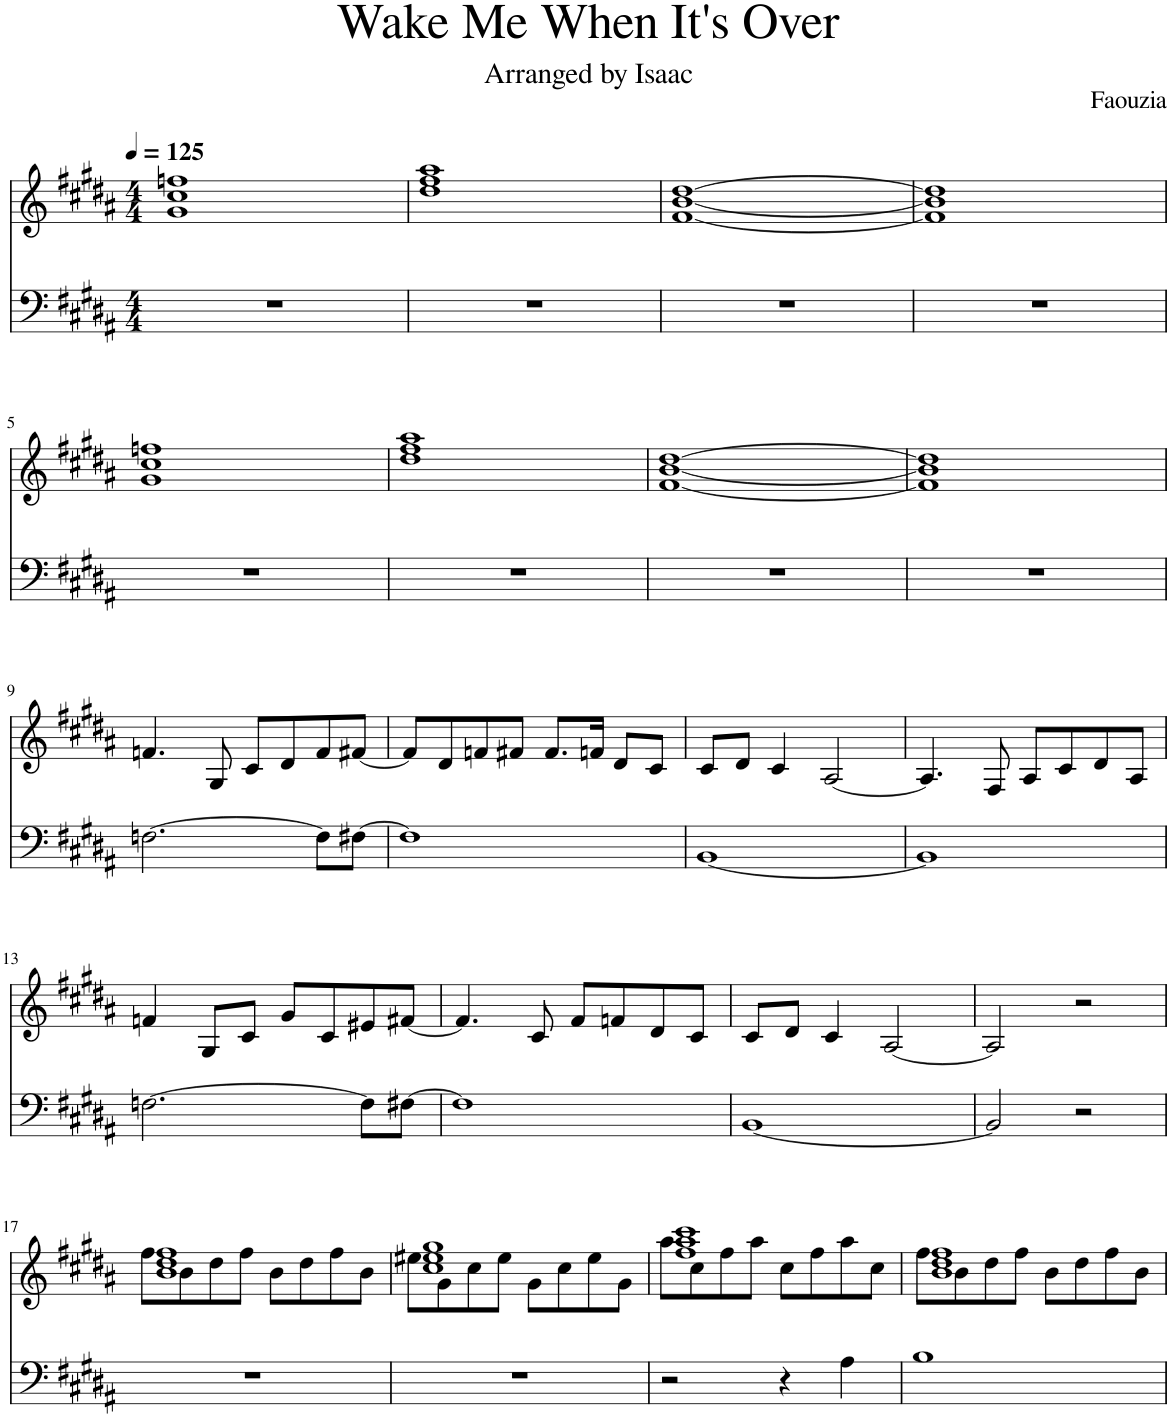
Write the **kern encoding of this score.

**kern	**kern
*part1	*part1
*staff2	*staff1
*I"Piano	*
*I'Pno.	*
*clefF4	*clefG2
*k[f#c#g#d#a#]	*k[f#c#g#d#a#]
*M4/4	*M4/4
*MM125	*MM125
=1	=1
1r	1g# 1cc# 1ffn
=2	=2
1r	1dd# 1ff# 1aa#
=3	=3
1r	[1f# [1b [1dd#
=4	=4
1r	1f#] 1b] 1dd#]
!!LO:LB:g=z
=5	=5
1r	1g# 1cc# 1ffn
=6	=6
1r	1dd# 1ff# 1aa#
=7	=7
1r	[1f# [1b [1dd#
=8	=8
1r	1f#] 1b] 1dd#]
!!LO:LB:g=z
=9	=9
[2.Fn\	4.fn/
.	8G#/
.	8c#/L
.	8d#/
8F\L]	8f/
[8F#X\J	[8f#X/J
=10	=10
1F#]	8f#/L]
.	8d#/
.	8fn/
.	8f#X/J
.	8.f#/L
.	16fn/Jk
.	8d#/L
.	8c#/J
=11	=11
[1BB	8c#/L
.	8d#/J
.	4c#/
.	[2A#/
=12	=12
1BB]	4.A#/]
.	8F#/
.	8A#/L
.	8c#/
.	8d#/
.	8A#/J
!!LO:LB:g=z
=13	=13
[2.Fn\	4fn/
.	8G#/L
.	8c#/J
.	8g#/L
.	8c#/
8F\L]	8e#X/
[8F#X\J	[8f#X/J
=14	=14
1F#]	4.f#/]
.	8c#/
.	8f#/L
.	8fn/
.	8d#/
.	8c#/J
=15	=15
[1BB	8c#/L
.	8d#/J
.	4c#/
.	[2A#/
=16	=16
2BB/]	2A#/]
2r	2r
!!LO:LB:g=z
=17	=17
*	*^
1r	1b 1dd# 1ff#	8ff#\L
.	.	8b\
.	.	8dd#\
.	.	8ff#\J
.	.	8b\L
.	.	8dd#\
.	.	8ff#\
.	.	8b\J
=18	=18	=18
1r	1cc# 1ee#X 1gg#	8ee#\L
.	.	8g#\
.	.	8cc#\
.	.	8ee#\J
.	.	8g#\L
.	.	8cc#\
.	.	8ee#\
.	.	8g#\J
=19	=19	=19
2r	1ff# 1aa# 1ccc#	8aa#\L
.	.	8cc#\
.	.	8ff#\
.	.	8aa#\J
4r	.	8cc#\L
.	.	8ff#\
4A#\	.	8aa#\
.	.	8cc#\J
=20	=20	=20
1B	1b 1dd# 1ff#	8ff#\L
.	.	8b\
.	.	8dd#\
.	.	8ff#\J
.	.	8b\L
.	.	8dd#\
.	.	8ff#\
.	.	8b\J
*	*v	*v
=	=
*-	*-
